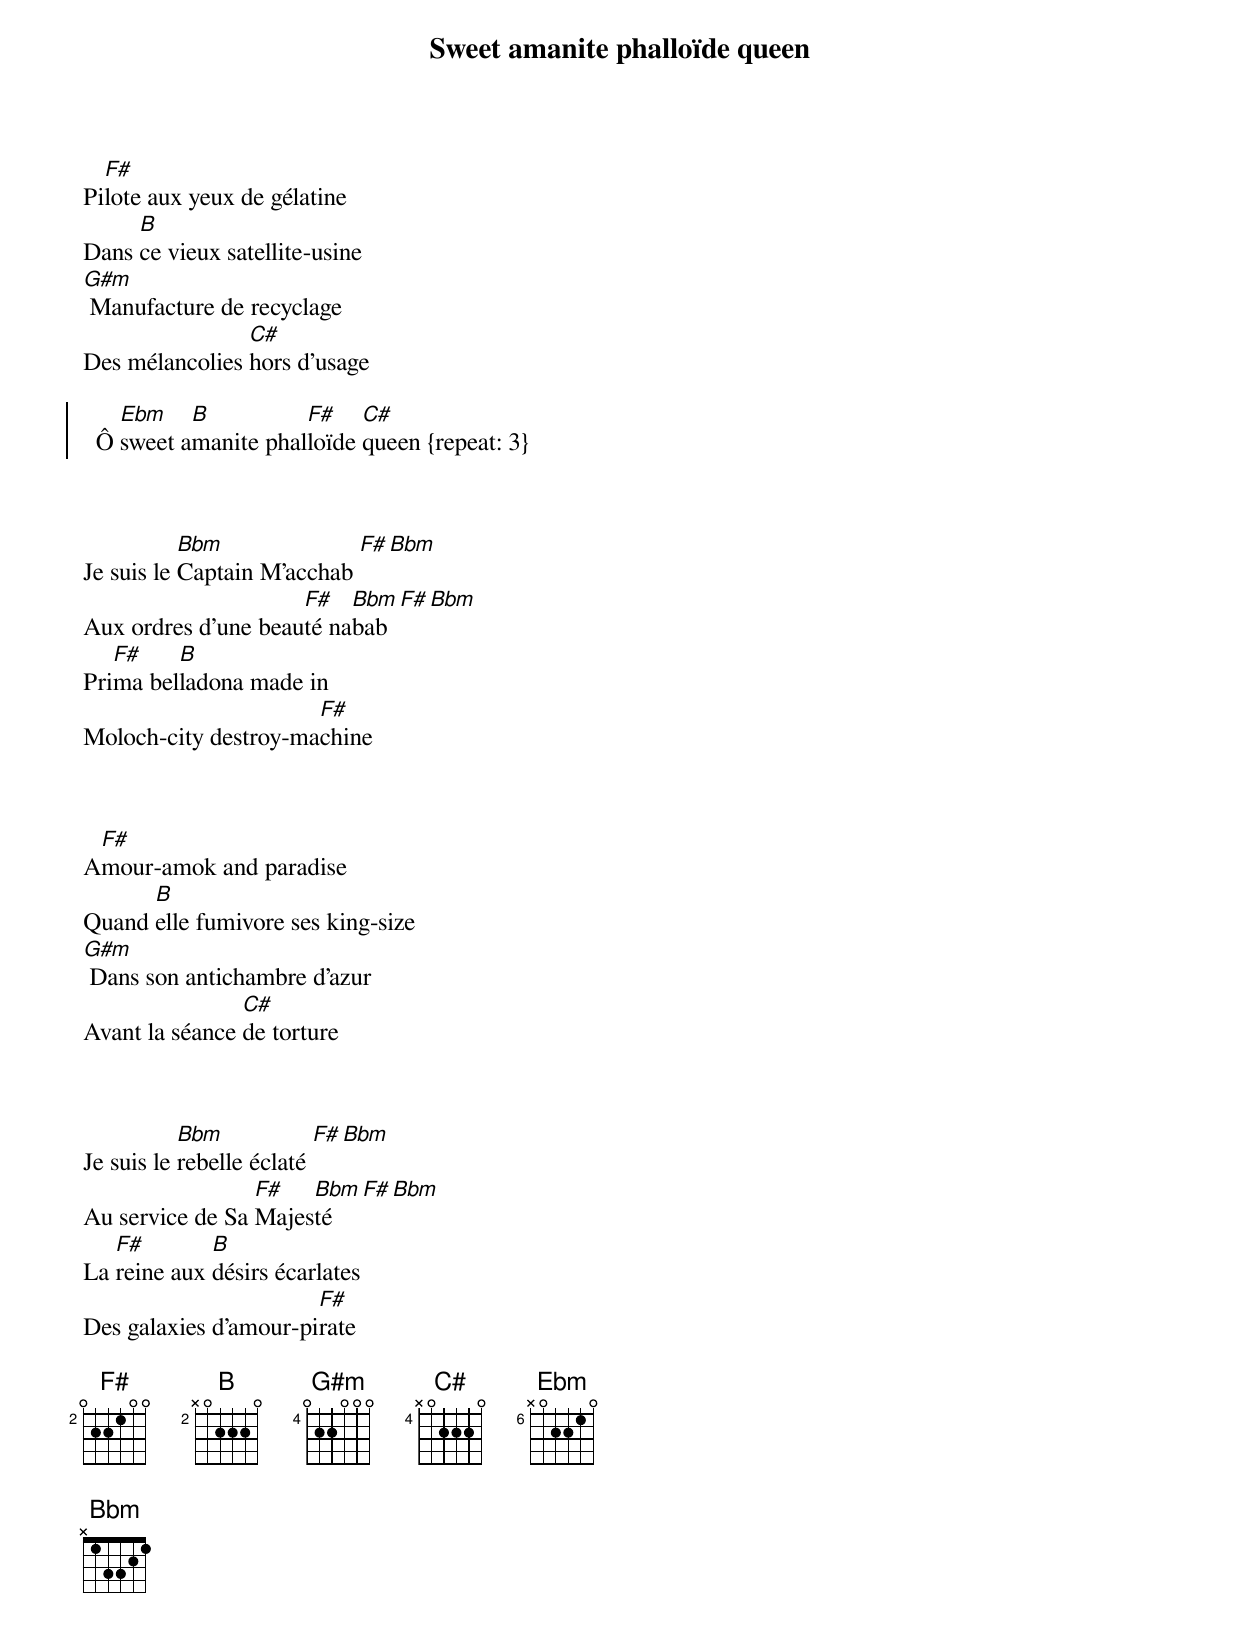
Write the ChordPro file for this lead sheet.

{title: Sweet amanite phalloïde queen}
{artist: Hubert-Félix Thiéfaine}
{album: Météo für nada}
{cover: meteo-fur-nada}
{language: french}
{columns: 2}
{define: F# base-fret 2 frets 0 2 2 1 0 0}
{define: B base-fret 2 frets X 0 2 2 2 0}
{define: G#m base-fret 4 frets 0 2 2 0 0 0}
{define: C# base-fret 4 frets X 0 2 2 2 0}
{define: Ebm base-fret 6 frets X 0 2 2 1 0}
{define: B&m base-fret 6 frets 0 2 2 0 0 0}

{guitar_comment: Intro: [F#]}


Pi[F#]lote aux yeux de gélatine
Dans [B]ce vieux satellite-usine
[G#m] Manufacture de recyclage
Des mélancolies [C#]hors d'usage

{start_of_chorus}
  Ô [Ebm]sweet a[B]manite phal[F#]loïde [C#]queen {repeat: 3}
{end_of_chorus}

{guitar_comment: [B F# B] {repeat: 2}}


Je suis le [Bbm]Captain M'acchab [F# Bbm]
Aux ordres d'une beau[F#]té na[Bbm]bab [F# Bbm]
Pri[F#]ma bel[B]ladona made in
Moloch-city destroy-ma[F#]chine

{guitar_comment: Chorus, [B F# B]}


A[F#]mour-amok and paradise
Quand [B]elle fumivore ses king-size
[G#m] Dans son antichambre d'azur
Avant la séance [C#]de torture

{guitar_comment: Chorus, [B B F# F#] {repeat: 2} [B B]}


Je suis le [Bbm]rebelle éclaté [F# Bbm]
Au service de Sa [F#]Majes[Bbm]té [F# Bbm]
La [F#]reine aux [B]désirs écarlates
Des galaxies d'amour-pi[F#]rate

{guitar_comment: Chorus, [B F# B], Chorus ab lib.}
